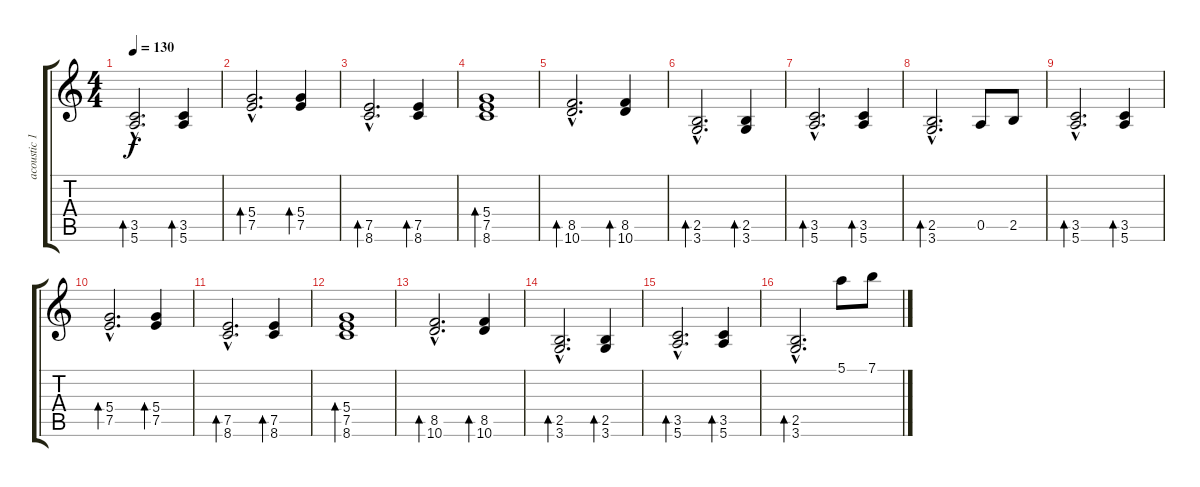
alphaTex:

\track ("acoustic 1" "acoustic 1") {instrument acousticguitarnylon}
\staff {score tabs}
\tuning (E4 B3 G3 D3 A2 E2) {hide}
\ts (4 4)
\tempo 130
\clef g2
\ks c
(3.5{hac} 5.6{hac}).2{d bd 60 dy f instrument acousticguitarnylon} (3.5 5.6).4{bd 120} |
(5.4{hac} 7.5{hac}).2{d bd 120} (5.4 7.5).4{bd 120} |
(7.5{hac} 8.6{hac}).2{d bd 120} (7.5 8.6).4{bd 120} |
(5.4 7.5 8.6).1{bd 120} |
(8.5{hac} 10.6{hac}).2{d bd 60} (8.5 10.6).4{bd 120} |
(2.5{hac} 3.6{hac}).2{d bd 60} (2.5 3.6).4{bd 120} |
(3.5{hac} 5.6{hac}).2{d bd 60} (3.5 5.6).4{bd 120} |
(2.5{hac} 3.6{hac}).2{d bd 60} 0.5.8 2.5.8 |
(3.5{hac} 5.6{hac}).2{d bd 60} (3.5 5.6).4{bd 120} |
(5.4{hac} 7.5{hac}).2{d bd 120} (5.4 7.5).4{bd 120} |
(7.5{hac} 8.6{hac}).2{d bd 120} (7.5 8.6).4{bd 120} |
(5.4 7.5 8.6).1{bd 120} |
(8.5{hac} 10.6{hac}).2{d bd 60} (8.5 10.6).4{bd 120} |
(2.5{hac} 3.6{hac}).2{d bd 60} (2.5 3.6).4{bd 120} |
(3.5{hac} 5.6{hac}).2{d bd 60} (3.5 5.6).4{bd 120} |
(2.5{hac} 3.6{hac}).2{d bd 60} 5.1.8 7.1.8
